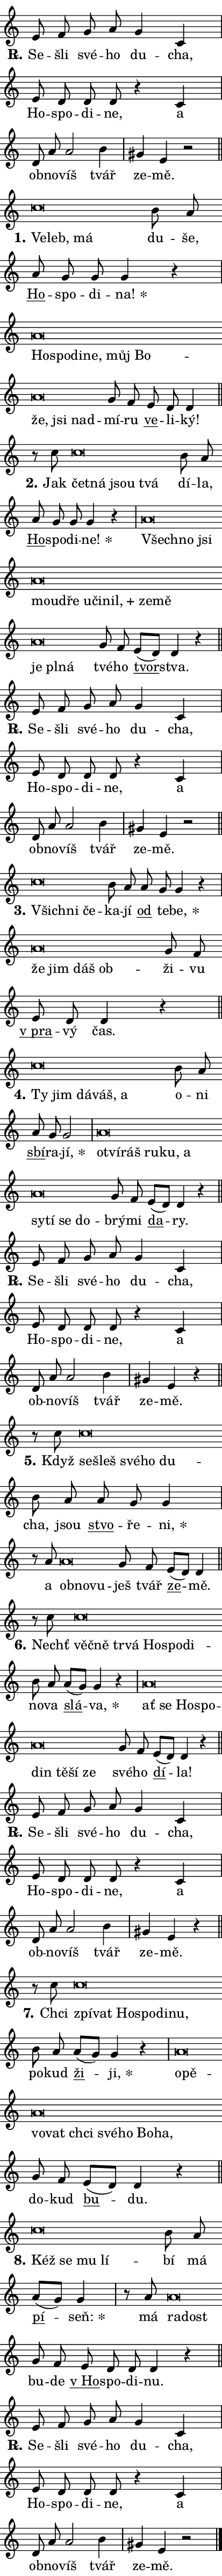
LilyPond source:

\version "2.22.1"
\header { tagline = "" }
\paper {
  indent = 0\cm
  top-margin = 0\cm
  right-margin = 0\cm
  bottom-margin = 0\cm
  left-margin = 0\cm
  paper-width = 7\cm
  page-breaking = #ly:one-page-breaking
  system-system-spacing.basic-distance = #11
  score-system-spacing.basic-distance = #11
  ragged-last = ##f
}


%% Author: Thomas Morley
%% https://lists.gnu.org/archive/html/lilypond-user/2020-05/msg00002.html
#(define (line-position grob)
"Returns position of @var[grob} in current system:
   @code{'start}, if at first time-step
   @code{'end}, if at last time-step
   @code{'middle} otherwise
"
  (let* ((col (ly:item-get-column grob))
         (ln (ly:grob-object col 'left-neighbor))
         (rn (ly:grob-object col 'right-neighbor))
         (col-to-check-left (if (ly:grob? ln) ln col))
         (col-to-check-right (if (ly:grob? rn) rn col))
         (break-dir-left
           (and
             (ly:grob-property col-to-check-left 'non-musical #f)
             (ly:item-break-dir col-to-check-left)))
         (break-dir-right
           (and
             (ly:grob-property col-to-check-right 'non-musical #f)
             (ly:item-break-dir col-to-check-right))))
        (cond ((eqv? 1 break-dir-left) 'start)
              ((eqv? -1 break-dir-right) 'end)
              (else 'middle))))

#(define (tranparent-at-line-position vctor)
  (lambda (grob)
  "Relying on @code{line-position} select the relevant enry from @var{vctor}.
Used to determine transparency,"
    (case (line-position grob)
      ((end) (not (vector-ref vctor 0)))
      ((middle) (not (vector-ref vctor 1)))
      ((start) (not (vector-ref vctor 2))))))

noteHeadBreakVisibility =
#(define-music-function (break-visibility)(vector?)
"Makes @code{NoteHead}s transparent relying on @var{break-visibility}"
#{
  \override NoteHead.transparent =
    #(tranparent-at-line-position break-visibility)
#})

#(define delete-ledgers-for-transparent-note-heads
  (lambda (grob)
    "Reads whether a @code{NoteHead} is transparent.
If so this @code{NoteHead} is removed from @code{'note-heads} from
@var{grob}, which is supposed to be @code{LedgerLineSpanner}.
As a result ledgers are not printed for this @code{NoteHead}"
    (let* ((nhds-array (ly:grob-object grob 'note-heads))
           (nhds-list
             (if (ly:grob-array? nhds-array)
                 (ly:grob-array->list nhds-array)
                 '()))
           ;; Relies on the transparent-property being done before
           ;; Staff.LedgerLineSpanner.after-line-breaking is executed.
           ;; This is fragile ...
           (to-keep
             (remove
               (lambda (nhd)
                 (ly:grob-property nhd 'transparent #f))
               nhds-list)))
      ;; TODO find a better method to iterate over grob-arrays, similiar
      ;; to filter/remove etc for lists
      ;; For now rebuilt from scratch
      (set! (ly:grob-object grob 'note-heads)  '())
      (for-each
        (lambda (nhd)
          (ly:pointer-group-interface::add-grob grob 'note-heads nhd))
        to-keep))))

hideNotes = {
  \noteHeadBreakVisibility #begin-of-line-visible
}
unHideNotes = {
  \noteHeadBreakVisibility #all-visible
}

% work-around for resetting accidentals
% https://lilypond.org/doc/v2.23/Documentation/notation/displaying-rhythms#unmetered-music
cadenzaMeasure = {
  \cadenzaOff
  \partial 1024 s1024
  \cadenzaOn
}

#(define-markup-command (accent layout props text) (markup?)
  "Underline accented syllable"
  (interpret-markup layout props
    #{\markup \override #'(offset . 4.3) \underline { #text }#}))

responsum = \markup \concat {
  "R" \hspace #-1.05 \path #0.1 #'((moveto 0 0.07) (lineto 0.9 0.8)) \hspace #0.05 "."
}

\layout {
    \context {
        \Staff
        \remove "Time_signature_engraver"
        \override LedgerLineSpanner.after-line-breaking = #delete-ledgers-for-transparent-note-heads
    }
    \context {
        \Voice {
            \override NoteHead.output-attributes = #'((class . "notehead"))
            \override Hairpin.height = #0.55
        }
    }
    \context {
        \Lyrics {
            \override StanzaNumber.output-attributes = #'((class . "stanzanumber"))
            \override LyricSpace.minimum-distance = #0.9
            \override LyricText.font-name = #"TeX Gyre Schola"
            \override LyricText.font-size = 1
            \override StanzaNumber.font-name = #"TeX Gyre Schola Bold"
            \override StanzaNumber.font-size = 1
        }
    }
}

% magnetic-lyrics.ily
%
%   written by
%     Jean Abou Samra <jean@abou-samra.fr>
%     Werner Lemberg <wl@gnu.org>
%
%   adapted by
%     Jiri Hon <jiri.hon@gmail.com>
%
% Version 2022-Apr-15

% https://www.mail-archive.com/lilypond-user@gnu.org/msg149350.html

#(define (Left_hyphen_pointer_engraver context)
   "Collect syllable-hyphen-syllable occurrences in lyrics and store
them in properties.  This engraver only looks to the left.  For
example, if the lyrics input is @code{foo -- bar}, it does the
following.

@itemize @bullet
@item
Set the @code{text} property of the @code{LyricHyphen} grob between
@q{foo} and @q{bar} to @code{foo}.

@item
Set the @code{left-hyphen} property of the @code{LyricText} grob with
text @q{foo} to the @code{LyricHyphen} grob between @q{foo} and
@q{bar}.
@end itemize

Use this auxiliary engraver in combination with the
@code{lyric-@/text::@/apply-@/magnetic-@/offset!} hook."
   (let ((hyphen #f)
         (text #f))
     (make-engraver
      (acknowledgers
       ((lyric-syllable-interface engraver grob source-engraver)
        (set! text grob)))
      (end-acknowledgers
       ((lyric-hyphen-interface engraver grob source-engraver)
        ;(when (not (grob::has-interface grob 'lyric-space-interface))
          (set! hyphen grob)));)
      ((stop-translation-timestep engraver)
       (when (and text hyphen)
         (ly:grob-set-object! text 'left-hyphen hyphen))
       (set! text #f)
       (set! hyphen #f)))))

#(define (lyric-text::apply-magnetic-offset! grob)
   "If the space between two syllables is less than the value in
property @code{LyricText@/.details@/.squash-threshold}, move the right
syllable to the left so that it gets concatenated with the left
syllable.

Use this function as a hook for
@code{LyricText@/.after-@/line-@/breaking} if the
@code{Left_@/hyphen_@/pointer_@/engraver} is active."
   (let ((hyphen (ly:grob-object grob 'left-hyphen #f)))
     (when hyphen
       (let ((left-text (ly:spanner-bound hyphen LEFT)))
         (when (grob::has-interface left-text 'lyric-syllable-interface)
           (let* ((common (ly:grob-common-refpoint grob left-text X))
                  (this-x-ext (ly:grob-extent grob common X))
                  (left-x-ext
                   (begin
                     ;; Trigger magnetism for left-text.
                     (ly:grob-property left-text 'after-line-breaking)
                     (ly:grob-extent left-text common X)))
                  ;; `delta` is the gap width between two syllables.
                  (delta (- (interval-start this-x-ext)
                            (interval-end left-x-ext)))
                  (details (ly:grob-property grob 'details))
                  (threshold (assoc-get 'squash-threshold details 0.2)))
             (when (< delta threshold)
               (let* (;; We have to manipulate the input text so that
                      ;; ligatures crossing syllable boundaries are not
                      ;; disabled.  For languages based on the Latin
                      ;; script this is essentially a beautification.
                      ;; However, for non-Western scripts it can be a
                      ;; necessity.
                      (lt (ly:grob-property left-text 'text))
                      (rt (ly:grob-property grob 'text))
                      (is-space (grob::has-interface hyphen 'lyric-space-interface))
                      (space (if is-space " " ""))
                      (space-markup (grob-interpret-markup grob " "))
                      (space-size (interval-length (ly:stencil-extent space-markup X)))
                      (extra-delta (if is-space space-size 0))
                      ;; Append new syllable.
                      (ltrt-space (if (and (string? lt) (string? rt))
                                (string-append lt space rt)
                                (make-concat-markup (list lt space rt))))
                      ;; Right-align `ltrt` to the right side.
                      (ltrt-space-markup (grob-interpret-markup
                               grob
                               (make-translate-markup
                                (cons (interval-length this-x-ext) 0)
                                (make-right-align-markup ltrt-space)))))
                 (begin
                   ;; Don't print `left-text`.
                   (ly:grob-set-property! left-text 'stencil #f)
                   ;; Set text and stencil (which holds all collected
                   ;; syllables so far) and shift it to the left.
                   (ly:grob-set-property! grob 'text ltrt-space)
                   (ly:grob-set-property! grob 'stencil ltrt-space-markup)
                   (ly:grob-translate-axis! grob (- (- delta extra-delta)) X))))))))))


#(define (lyric-hyphen::displace-bounds-first grob)
   ;; Make very sure this callback isn't triggered too early.
   (let ((left (ly:spanner-bound grob LEFT))
         (right (ly:spanner-bound grob RIGHT)))
     (ly:grob-property left 'after-line-breaking)
     (ly:grob-property right 'after-line-breaking)
     (ly:lyric-hyphen::print grob)))

squashThreshold = #0.4

\layout {
  \context {
    \Lyrics
    \consists #Left_hyphen_pointer_engraver
    \override LyricText.after-line-breaking =
      #lyric-text::apply-magnetic-offset!
    \override LyricHyphen.stencil = #lyric-hyphen::displace-bounds-first
    \override LyricText.details.squash-threshold = \squashThreshold
    \override LyricHyphen.minimum-distance = 0
    \override LyricHyphen.minimum-length = \squashThreshold
  }
}

squash = \override LyricText.details.squash-threshold = 9999
unSquash = \override LyricText.details.squash-threshold = \squashThreshold

left = \override LyricText.self-alignment-X = #LEFT
unLeft = \revert LyricText.self-alignment-X

starOffset = #(lambda (grob) 
                (let ((x_offset (ly:self-alignment-interface::aligned-on-x-parent grob)))
                  (if (= x_offset 0) 0 (+ x_offset 1.2))))

star = #(define-music-function (syllable)(string?)
"Append star separator at the end of a syllable"
#{
  \once \override LyricText.X-offset = #starOffset
  \lyricmode { \markup {
    #syllable
    \override #'((font-name . "TeX Gyre Schola Bold")) \hspace #0.2 \lower #0.65 \larger "*"
  } }
#})

starAccent = #(define-music-function (syllable)(string?)
"Append star separator at the end of a syllable and make accent"
#{
  \once \override LyricText.X-offset = #starOffset
  \lyricmode { \markup {
    \accent #syllable
    \override #'((font-name . "TeX Gyre Schola Bold")) \hspace #0.2 \lower #0.65 \larger "*"
  } }
#})

breath = #(define-music-function (syllable)(string?)
"Append breathing indicator at the end of a syllable"
#{
  \lyricmode { \markup { #syllable "+" } }
#})

optionalBreath = #(define-music-function (syllable)(string?)
"Append optional breathing indicator at the end of a syllable"
#{
  \lyricmode { \markup { #syllable "(+)" } }
#})


\score {
    <<
        \new Voice = "melody" { \cadenzaOn \key c \major \relative { e'8 f g a g4 c, \cadenzaMeasure \bar "|" e8 d d d r4 c \cadenzaMeasure \bar "|" d8 a' a2 b4 \cadenzaMeasure \bar "|" gis e r2 \cadenzaMeasure \bar "||" \break }
\relative { c''\breve*1/16 \hideNotes \breve*1/16 \breve*1/16 \bar "" \unHideNotes b8 a \bar "" a g g g4 r \cadenzaMeasure \bar "|" a\breve*1/16 \hideNotes \breve*1/16 \bar "" \breve*1/16 \bar "" \breve*1/16 \bar "" \breve*1/16 \bar "" \breve*1/16 \bar "" \breve*1/16 \bar "" \breve*1/16 \breve*1/16 \bar "" \unHideNotes g8 f \bar "" e d d4 \cadenzaMeasure \bar "||" \break }
\relative { r8 c''8 c\breve*1/16 \hideNotes \breve*1/16 \bar "" \breve*1/16 \breve*1/16 \bar "" \unHideNotes b8 a \bar "" a g g g4 r \cadenzaMeasure \bar "|" a\breve*1/16 \hideNotes \breve*1/16 \bar "" \breve*1/16 \bar "" \breve*1/16 \bar "" \breve*1/16 \bar "" \breve*1/16 \bar "" \breve*1/16 \bar "" \breve*1/16 \bar "" \breve*1/16 \bar "" \breve*1/16 \bar "" \breve*1/16 \bar "" \breve*1/16 \breve*1/16 \bar "" \unHideNotes g8 f \bar "" e[( d)] d4 r \cadenzaMeasure \bar "||" \break }
\relative { e'8 f g a g4 c, \cadenzaMeasure \bar "|" e8 d d d r4 c \cadenzaMeasure \bar "|" d8 a' a2 b4 \cadenzaMeasure \bar "|" gis e r2 \cadenzaMeasure \bar "||" \break }
\relative { c''\breve*1/16 \hideNotes \breve*1/16 \breve*1/16 \bar "" \unHideNotes b8 a \bar "" a g g4 r \cadenzaMeasure \bar "|" a\breve*1/16 \hideNotes \breve*1/16 \bar "" \breve*1/16 \breve*1/16 \bar "" \unHideNotes g8 f \bar "" e d d4 r \cadenzaMeasure \bar "||" \break }
\relative { c''\breve*1/16 \hideNotes \breve*1/16 \bar "" \breve*1/16 \bar "" \breve*1/16 \breve*1/16 \bar "" \unHideNotes b8 a \bar "" a g g2 \cadenzaMeasure \bar "|" a\breve*1/16 \hideNotes \breve*1/16 \bar "" \breve*1/16 \bar "" \breve*1/16 \bar "" \breve*1/16 \bar "" \breve*1/16 \bar "" \breve*1/16 \bar "" \breve*1/16 \bar "" \breve*1/16 \breve*1/16 \bar "" \unHideNotes g8 f \bar "" e[( d)] d4 r \cadenzaMeasure \bar "||" \break }
\relative { e'8 f g a g4 c, \cadenzaMeasure \bar "|" e8 d d d r4 c \cadenzaMeasure \bar "|" d8 a' a2 b4 \cadenzaMeasure \bar "|" gis e r4 \cadenzaMeasure \bar "||" \break }
\relative { r8 c''8 c\breve*1/16 \hideNotes \breve*1/16 \bar "" \breve*1/16 \bar "" \breve*1/16 \breve*1/16 \bar "" \unHideNotes b8 a \bar "" a g g4 \cadenzaMeasure \bar "|" r8 a8 a\breve*1/16 \hideNotes \breve*1/16 \breve*1/16 \bar "" \unHideNotes g8 f \bar "" e[( d)] d4 \cadenzaMeasure \bar "||" \break }
\relative { r8 c''8 c\breve*1/16 \hideNotes \breve*1/16 \bar "" \breve*1/16 \bar "" \breve*1/16 \bar "" \breve*1/16 \bar "" \breve*1/16 \breve*1/16 \bar "" \unHideNotes b8 a \bar "" a[( g)] g4 r \cadenzaMeasure \bar "|" a\breve*1/16 \hideNotes \breve*1/16 \bar "" \breve*1/16 \bar "" \breve*1/16 \bar "" \breve*1/16 \bar "" \breve*1/16 \bar "" \breve*1/16 \breve*1/16 \bar "" \unHideNotes g8 f \bar "" e[( d)] d4 r \cadenzaMeasure \bar "||" \break }
\relative { e'8 f g a g4 c, \cadenzaMeasure \bar "|" e8 d d d r4 c \cadenzaMeasure \bar "|" d8 a' a2 b4 \cadenzaMeasure \bar "|" gis e r4 \cadenzaMeasure \bar "||" \break }
\relative { r8 c''8 c\breve*1/16 \hideNotes \breve*1/16 \bar "" \breve*1/16 \bar "" \breve*1/16 \bar "" \breve*1/16 \breve*1/16 \bar "" \unHideNotes b8 a \bar "" a[( g)] g4 r \cadenzaMeasure \bar "|" a\breve*1/16 \hideNotes \breve*1/16 \bar "" \breve*1/16 \bar "" \breve*1/16 \bar "" \breve*1/16 \bar "" \breve*1/16 \bar "" \breve*1/16 \bar "" \breve*1/16 \breve*1/16 \bar "" \unHideNotes g8 f \bar "" e[( d)] d4 r \cadenzaMeasure \bar "||" \break }
\relative { c''\breve*1/16 \hideNotes \breve*1/16 \bar "" \breve*1/16 \breve*1/16 \bar "" \unHideNotes b8 a \bar "" a[( g)] g4 \cadenzaMeasure \bar "|" r8 a8 a\breve*1/16 \hideNotes \breve*1/16 \bar "" \unHideNotes g8 f \bar "" e d d d4 r \cadenzaMeasure \bar "||" \break }
\relative { e'8 f g a g4 c, \cadenzaMeasure \bar "|" e8 d d d r4 c \cadenzaMeasure \bar "|" d8 a' a2 b4 \cadenzaMeasure \bar "|" gis e r2 \cadenzaMeasure \bar "||" \break } \bar "|." }
        \new Lyrics \lyricsto "melody" { \lyricmode { \set stanza = \responsum
Se -- šli své -- ho du -- cha, Ho -- spo -- di -- ne, a ob -- no -- víš tvář ze -- mě.
\set stanza = "1."
\left Ve -- \squash leb, má \unLeft \unSquash du -- še, \markup \accent Ho -- spo -- di -- \star na! \left Ho -- \squash spo -- di -- ne, můj Bo -- že, jsi nad -- \unLeft \unSquash mí -- ru \markup \accent ve -- li -- ký!
\set stanza = "2."
Jak \left čet -- \squash ná jsou tvá \unLeft \unSquash dí -- la, \markup \accent Ho -- spo -- di -- \star ne! \left Všech -- \squash no jsi moud -- ře u -- či -- \breath "nil," ze -- mě je pl -- ná \unLeft \unSquash tvé -- ho \markup \accent tvor -- stva.
\set stanza = \responsum
Se -- šli své -- ho du -- cha, Ho -- spo -- di -- ne, a ob -- no -- víš tvář ze -- mě.
\set stanza = "3."
\left Všich -- \squash ni če -- \unLeft \unSquash ka -- jí \markup \accent od te -- \star be, \left že \squash jim dáš ob -- \unLeft \unSquash ži -- vu \markup \accent "v pra" -- vý čas.
\set stanza = "4."
\left Ty \squash jim dá -- váš, a \unLeft \unSquash o -- ni \markup \accent sbí -- ra -- \star jí, \left o -- \squash tví -- ráš ru -- ku, a sy -- tí se do -- \unLeft \unSquash brý -- mi \markup \accent da -- ry.
\set stanza = \responsum
Se -- šli své -- ho du -- cha, Ho -- spo -- di -- ne, a ob -- no -- víš tvář ze -- mě.
\set stanza = "5."
Když \left se -- \squash šleš své -- ho du -- \unLeft \unSquash cha, jsou \markup \accent stvo -- ře -- \star ni, a \left ob -- \squash no -- vu -- \unLeft \unSquash ješ tvář \markup \accent ze -- mě.
\set stanza = "6."
Nechť \left věč -- \squash ně tr -- vá Ho -- spo -- di -- \unLeft \unSquash no -- va \markup \accent slá -- \star va, \left ať \squash se Ho -- spo -- din tě -- ší ze \unLeft \unSquash své -- ho \markup \accent dí -- la!
\set stanza = \responsum
Se -- šli své -- ho du -- cha, Ho -- spo -- di -- ne, a ob -- no -- víš tvář ze -- mě.
\set stanza = "7."
Chci \left zpí -- \squash vat Ho -- spo -- di -- nu, \unLeft \unSquash po -- kud \markup \accent ži -- \star ji, \left o -- \squash pě -- vo -- vat chci své -- ho Bo -- ha, \unLeft \unSquash do -- kud \markup \accent bu -- du.
\set stanza = "8."
\left Kéž \squash se mu lí -- \unLeft \unSquash bí má \markup \accent pí -- \star seň: má \left ra -- \squash dost \unLeft \unSquash bu -- de \markup \accent "v Ho" -- spo -- di -- nu.
\set stanza = \responsum
Se -- šli své -- ho du -- cha, Ho -- spo -- di -- ne, a ob -- no -- víš tvář ze -- mě. } }
    >>
    \layout {}
}
